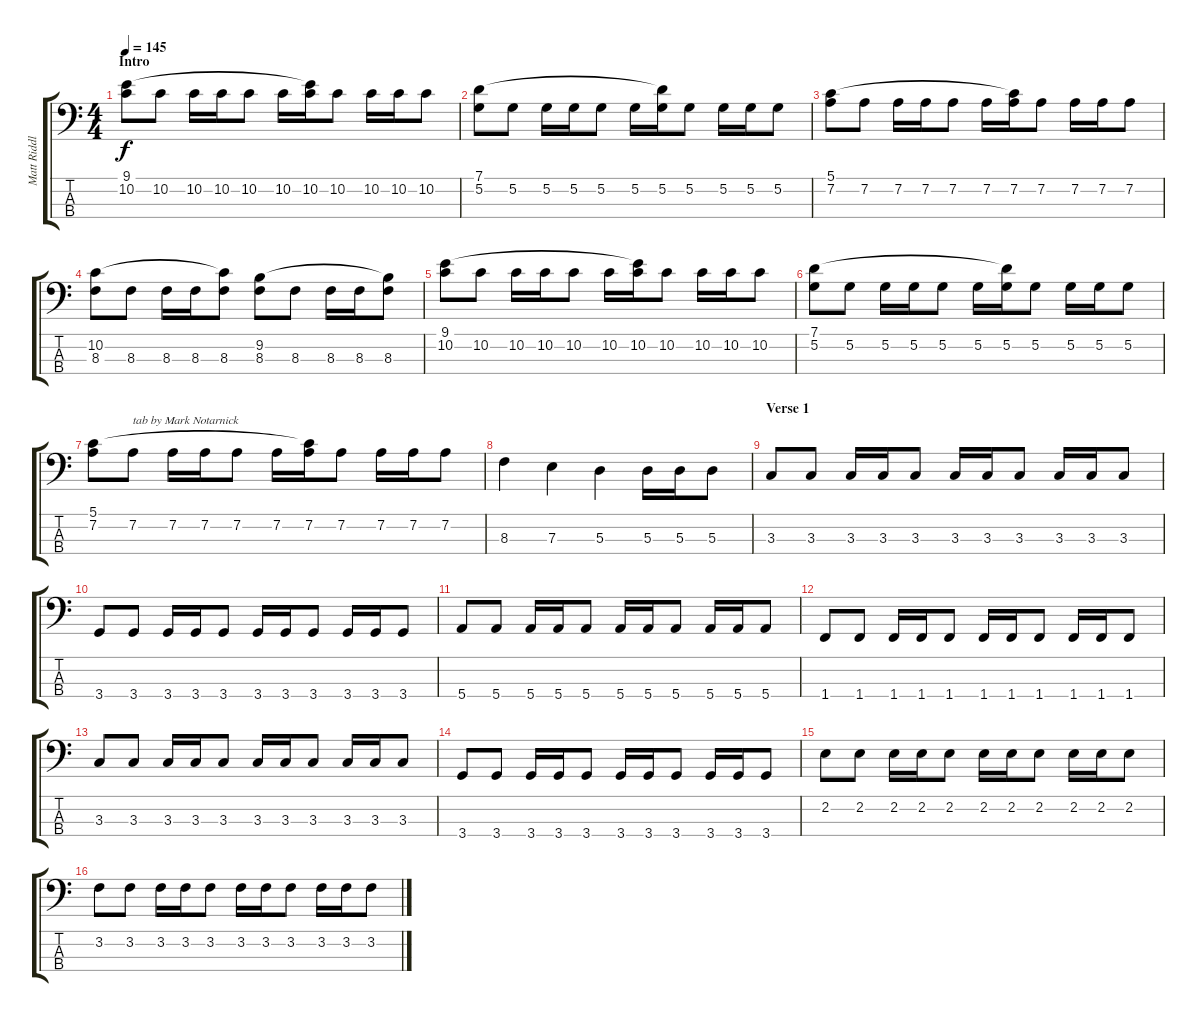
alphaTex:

\track ("Matt Riddle" "Matt Riddl") {instrument electricbassfinger}
\staff {score tabs}
\tuning (G2 D2 A1 E1) {hide}
\ts (4 4)
\section ("" "Intro")
\tempo 145
\clef f4
\ks c
(9.1 10.2).8{dy f instrument electricbassfinger} 10.2.8 10.2.16 10.2.16 10.2.8 10.2.16 (9.1{t} 10.2).16 10.2.8 10.2.16 10.2.16 10.2.8 |
(7.1 5.2).8 5.2.8 5.2.16 5.2.16 5.2.8 5.2.16 (7.1{t} 5.2).16 5.2.8 5.2.16 5.2.16 5.2.8 |
(5.1 7.2).8 7.2.8 7.2.16 7.2.16 7.2.8 7.2.16 (5.1{t} 7.2).16 7.2.8 7.2.16 7.2.16 7.2.8 |
(10.2 8.3).8 8.3.8 8.3.16 8.3.16 (10.2{t} 8.3).8 (9.2 8.3).8 8.3.8 8.3.16 8.3.16 (9.2{t} 8.3).8 |
(9.1 10.2).8 10.2.8 10.2.16 10.2.16 10.2.8 10.2.16 (9.1{t} 10.2).16 10.2.8 10.2.16 10.2.16 10.2.8 |
(7.1 5.2).8 5.2.8 5.2.16 5.2.16 5.2.8 5.2.16 (7.1{t} 5.2).16 5.2.8 5.2.16 5.2.16 5.2.8 |
(5.1 7.2).8 7.2.8{txt "tab by Mark Notarnick"} 7.2.16 7.2.16 7.2.8 7.2.16 (5.1{t} 7.2).16 7.2.8 7.2.16 7.2.16 7.2.8 |
8.3.4 7.3.4 5.3.4 5.3.16 5.3.16 5.3.8 |
\section ("" "Verse 1")
3.3.8 3.3.8 3.3.16 3.3.16 3.3.8 3.3.16 3.3.16 3.3.8 3.3.16 3.3.16 3.3.8 |
3.4.8 3.4.8 3.4.16 3.4.16 3.4.8 3.4.16 3.4.16 3.4.8 3.4.16 3.4.16 3.4.8 |
5.4.8 5.4.8 5.4.16 5.4.16 5.4.8 5.4.16 5.4.16 5.4.8 5.4.16 5.4.16 5.4.8 |
1.4.8 1.4.8 1.4.16 1.4.16 1.4.8 1.4.16 1.4.16 1.4.8 1.4.16 1.4.16 1.4.8 |
3.3.8 3.3.8 3.3.16 3.3.16 3.3.8 3.3.16 3.3.16 3.3.8 3.3.16 3.3.16 3.3.8 |
3.4.8 3.4.8 3.4.16 3.4.16 3.4.8 3.4.16 3.4.16 3.4.8 3.4.16 3.4.16 3.4.8 |
2.2.8 2.2.8 2.2.16 2.2.16 2.2.8 2.2.16 2.2.16 2.2.8 2.2.16 2.2.16 2.2.8 |
3.2.8 3.2.8 3.2.16 3.2.16 3.2.8 3.2.16 3.2.16 3.2.8 3.2.16 3.2.16 3.2.8
